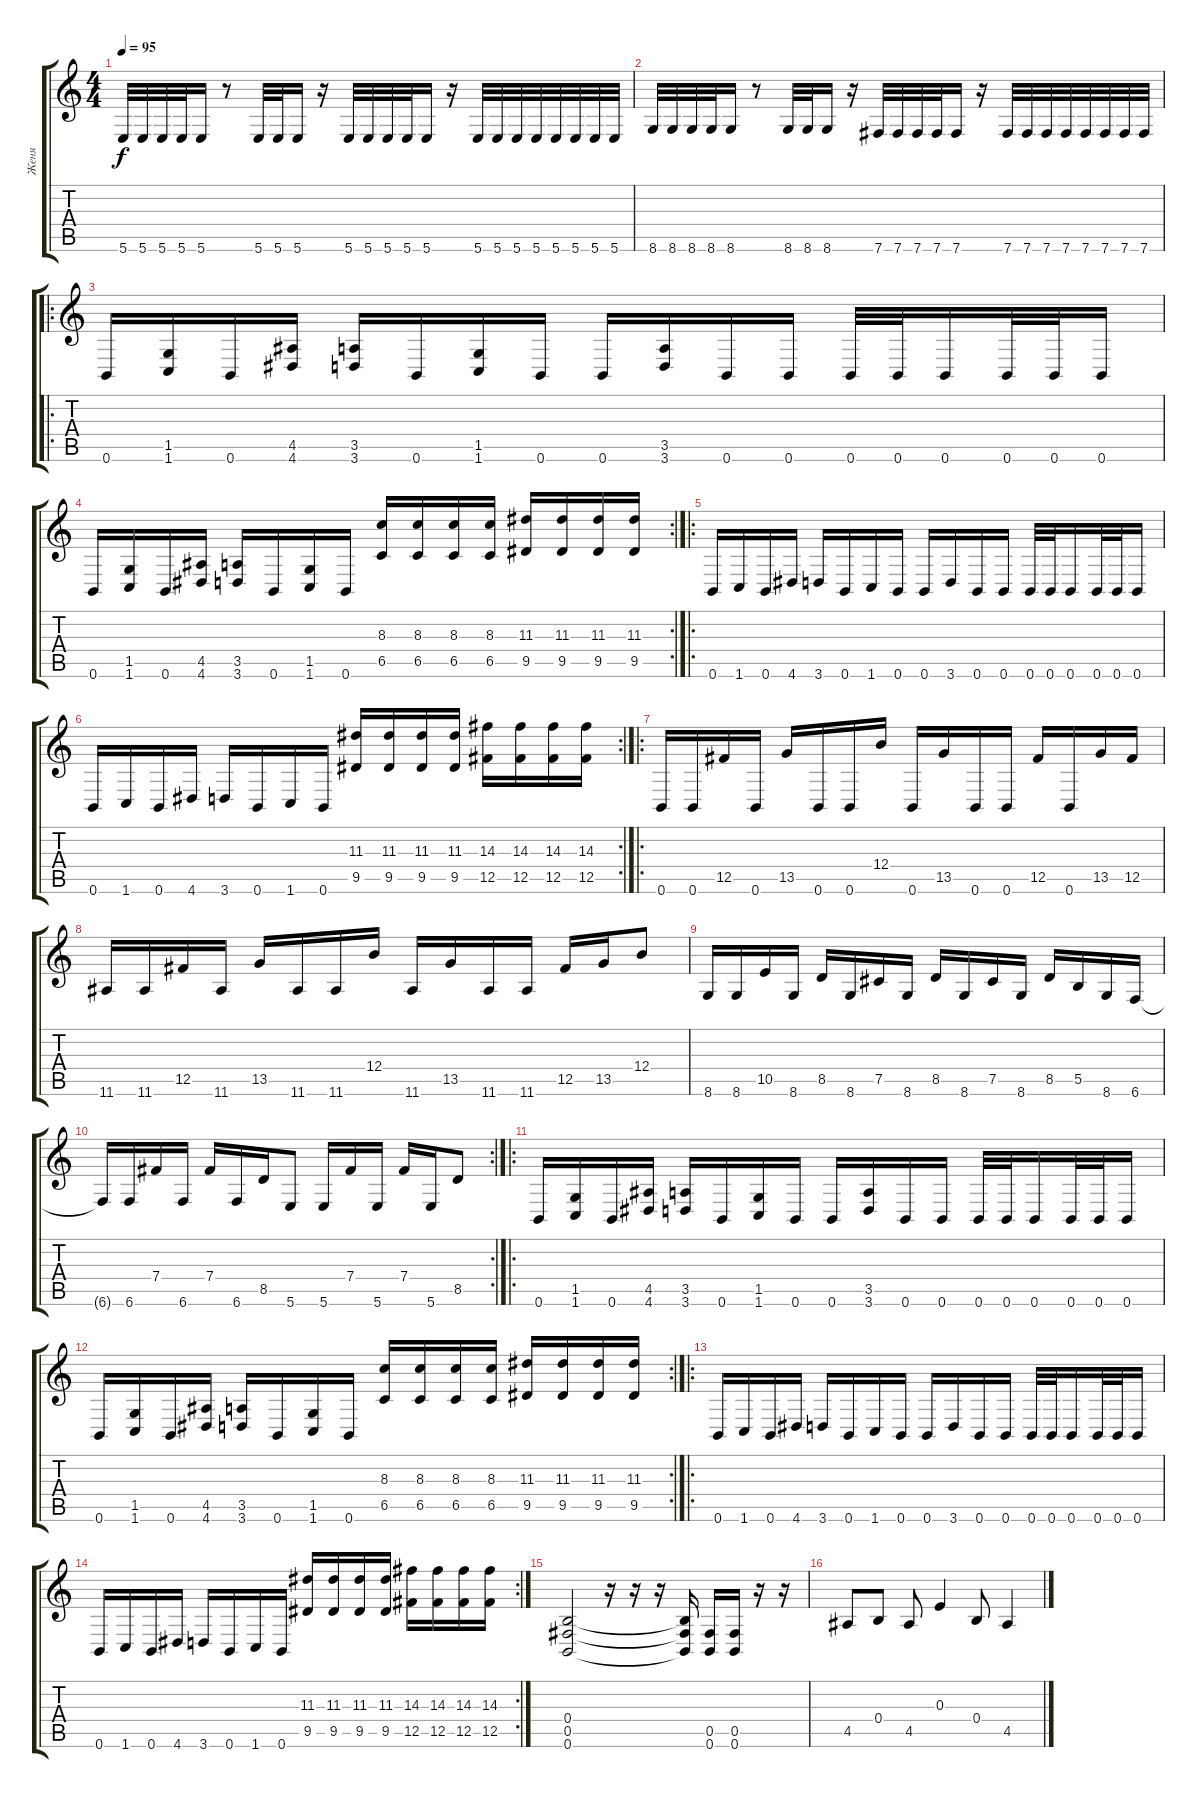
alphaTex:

\track ("Женя" "Женя") {instrument distortionguitar}
\staff {score tabs}
\tuning (Db4 Ab3 E3 B2 Gb2 B1) {hide}
\ts (4 4)
\tempo 95
\clef g2
\ks c
5.6.32{dy f} 5.6.32 5.6.32 5.6.32 5.6.16 r.8 5.6.32 5.6.32 5.6.16 r.16 5.6.32 5.6.32 5.6.32 5.6.32 5.6.16 r.16 5.6.32 5.6.32 5.6.32 5.6.32 5.6.32 5.6.32 5.6.32 5.6.32 |
8.6.32 8.6.32 8.6.32 8.6.32 8.6.16 r.8 8.6.32 8.6.32 8.6.16 r.16 7.6.32 7.6.32 7.6.32 7.6.32 7.6.16 r.16 7.6.32 7.6.32 7.6.32 7.6.32 7.6.32 7.6.32 7.6.32 7.6.32 |
\ro
0.6.16 (1.5 1.6).16 0.6.16 (4.5 4.6).16 (3.5 3.6).16 0.6.16 (1.5 1.6).16 0.6.16 0.6.16 (3.5 3.6).16 0.6.16 0.6.16 0.6.32 0.6.32 0.6.16 0.6.32 0.6.32 0.6.16 |
\rc 2
0.6.16 (1.5 1.6).16 0.6.16 (4.5 4.6).16 (3.5 3.6).16 0.6.16 (1.5 1.6).16 0.6.16 (8.3 6.5).16 (8.3 6.5).16 (8.3 6.5).16 (8.3 6.5).16 (11.3 9.5).16 (11.3 9.5).16 (11.3 9.5).16 (11.3 9.5).16 |
\ro
0.6.16 1.6.16 0.6.16 4.6.16 3.6.16 0.6.16 1.6.16 0.6.16 0.6.16 3.6.16 0.6.16 0.6.16 0.6.32 0.6.32 0.6.16 0.6.32 0.6.32 0.6.16 |
\rc 2
0.6.16 1.6.16 0.6.16 4.6.16 3.6.16 0.6.16 1.6.16 0.6.16 (11.3 9.5).16 (11.3 9.5).16 (11.3 9.5).16 (11.3 9.5).16 (14.3 12.5).16 (14.3 12.5).16 (14.3 12.5).16 (14.3 12.5).16 |
\ro
0.6.16 0.6.16 12.5.16 0.6.16 13.5.16 0.6.16 0.6.16 12.4.16 0.6.16 13.5.16 0.6.16 0.6.16 12.5.16 0.6.16 13.5.16 12.5.16 |
11.6.16 11.6.16 12.5.16 11.6.16 13.5.16 11.6.16 11.6.16 12.4.16 11.6.16 13.5.16 11.6.16 11.6.16 12.5.16 13.5.16 12.4.8 |
8.6.16 8.6.16 10.5.16 8.6.16 8.5.16 8.6.16 7.5.16 8.6.16 8.5.16 8.6.16 7.5.16 8.6.16 8.5.16 5.5.16 8.6.16 6.6.16 |
\rc 2
6.6{t}.16 6.6.16 7.4.16 6.6.16 7.4.16 6.6.16 8.5.16 5.6.8 5.6.16 7.4.16 5.6.16 7.4.16 5.6.16 8.5.8 |
\ro
0.6.16 (1.5 1.6).16 0.6.16 (4.5 4.6).16 (3.5 3.6).16 0.6.16 (1.5 1.6).16 0.6.16 0.6.16 (3.5 3.6).16 0.6.16 0.6.16 0.6.32 0.6.32 0.6.16 0.6.32 0.6.32 0.6.16 |
\rc 2
0.6.16 (1.5 1.6).16 0.6.16 (4.5 4.6).16 (3.5 3.6).16 0.6.16 (1.5 1.6).16 0.6.16 (8.3 6.5).16 (8.3 6.5).16 (8.3 6.5).16 (8.3 6.5).16 (11.3 9.5).16 (11.3 9.5).16 (11.3 9.5).16 (11.3 9.5).16 |
\ro
0.6.16 1.6.16 0.6.16 4.6.16 3.6.16 0.6.16 1.6.16 0.6.16 0.6.16 3.6.16 0.6.16 0.6.16 0.6.32 0.6.32 0.6.16 0.6.32 0.6.32 0.6.16 |
\rc 2
0.6.16 1.6.16 0.6.16 4.6.16 3.6.16 0.6.16 1.6.16 0.6.16 (11.3 9.5).16 (11.3 9.5).16 (11.3 9.5).16 (11.3 9.5).16 (14.3 12.5).16 (14.3 12.5).16 (14.3 12.5).16 (14.3 12.5).16 |
(0.4 0.5 0.6).2 r.16 r.16 r.16 (0.4{t} 0.5{t} 0.6{t}).16 (0.5 0.6).16 (0.5 0.6).16 r.16 r.16 |
4.5.8 0.4.8 4.5.8 0.3.4 0.4.8 4.5.4
